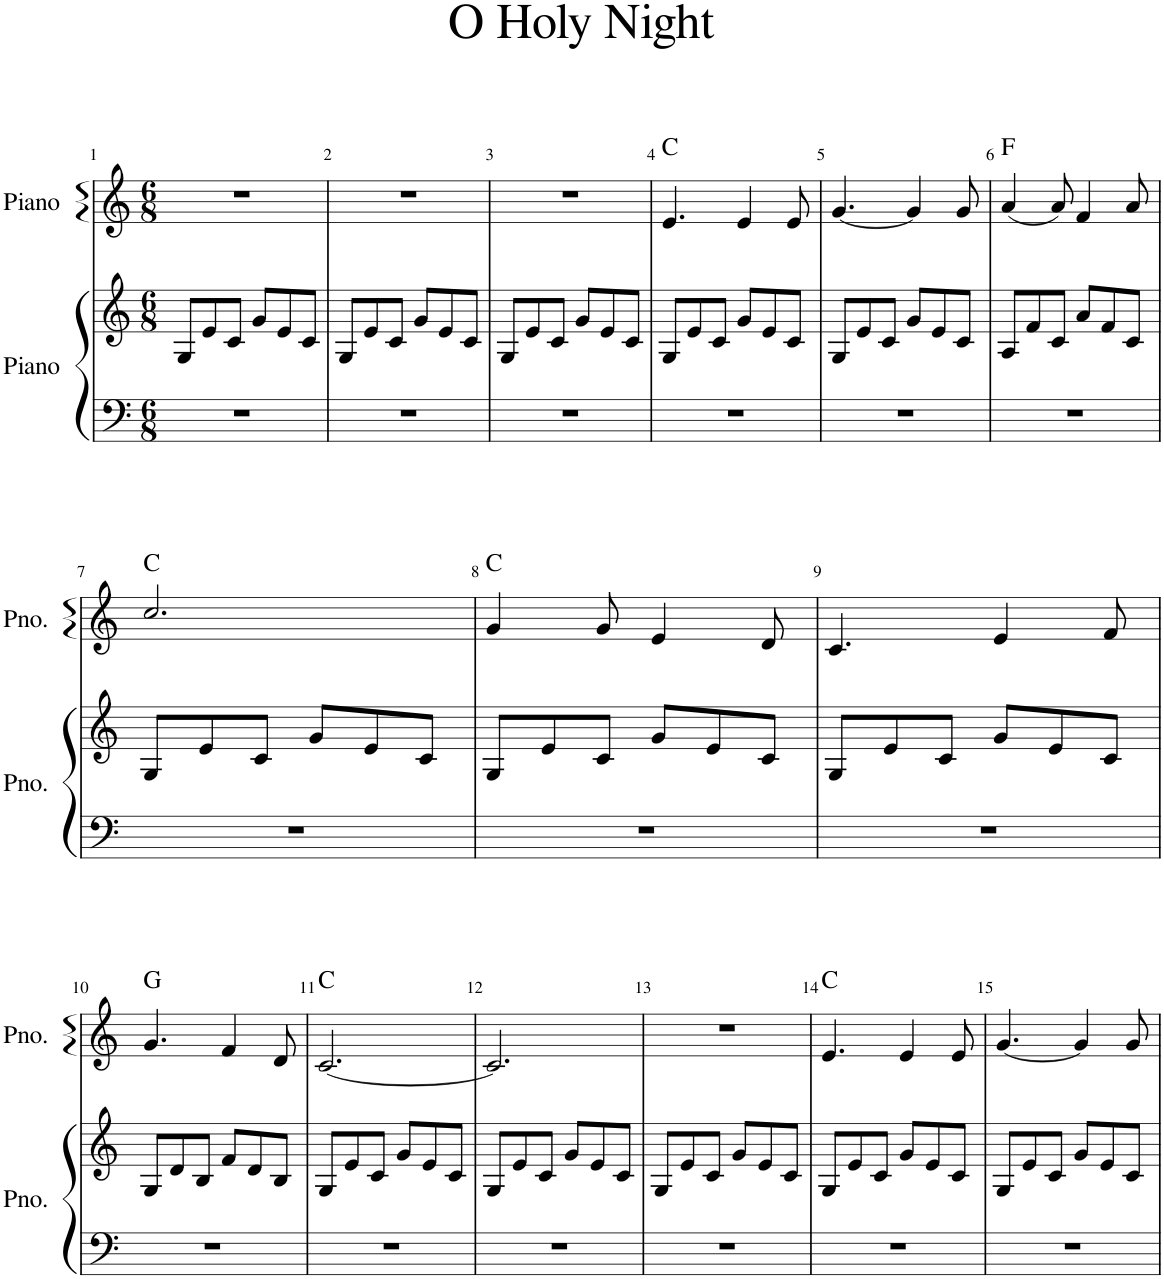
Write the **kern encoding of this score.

**kern	**kern	**kern	**harte
*part2	*part2	*part1	*part1
*staff3	*staff2	*staff1	*
*I"Piano	*	*I"Piano	*
*I'Pno.	*	*I'Pno.	*
*clefF4	*clefG2	*clefG2	*
*k[]	*k[]	*k[]	*
*M6/8	*M6/8	*M6/8	*
=1	=1	=1	=1
2.r	8G/L	2.r	.
.	8e/	.	.
.	8c/J	.	.
.	8g/L	.	.
.	8e/	.	.
.	8c/J	.	.
=2	=2	=2	=2
2.r	8G/L	2.r	.
.	8e/	.	.
.	8c/J	.	.
.	8g/L	.	.
.	8e/	.	.
.	8c/J	.	.
=3	=3	=3	=3
2.r	8G/L	2.r	.
.	8e/	.	.
.	8c/J	.	.
.	8g/L	.	.
.	8e/	.	.
.	8c/J	.	.
=4	=4	=4	=4
2.r	8G/L	4.e/	C:maj
.	8e/	.	.
.	8c/J	.	.
.	8g/L	4e/	.
.	8e/	.	.
.	8c/J	8e/	.
=5	=5	=5	=5
2.r	8G/L	[4.g/	.
.	8e/	.	.
.	8c/J	.	.
.	8g/L	4g/]	.
.	8e/	.	.
.	8c/J	8g/	.
=6	=6	=6	=6
2.r	8A/L	(4a/	F:maj
.	8f/	.	.
.	8c/J	8a/)	.
.	8a/L	4f/	.
.	8f/	.	.
.	8c/J	8a/	.
!!LO:LB:g=z
=7	=7	=7	=7
2.r	8G/L	2.cc/	C:maj
.	8e/	.	.
.	8c/J	.	.
.	8g/L	.	.
.	8e/	.	.
.	8c/J	.	.
=8	=8	=8	=8
2.r	8G/L	4g/	C:maj
.	8e/	.	.
.	8c/J	8g/	.
.	8g/L	4e/	.
.	8e/	.	.
.	8c/J	8d/	.
=9	=9	=9	=9
2.r	8G/L	4.c/	.
.	8e/	.	.
.	8c/J	.	.
.	8g/L	4e/	.
.	8e/	.	.
.	8c/J	8f/	.
!!LO:LB:g=z
=10	=10	=10	=10
2.r	8G/L	4.g/	G:maj
.	8d/	.	.
.	8B/J	.	.
.	8f/L	4f/	.
.	8d/	.	.
.	8B/J	8d/	.
=11	=11	=11	=11
2.r	8G/L	[2.c/	C:maj
.	8e/	.	.
.	8c/J	.	.
.	8g/L	.	.
.	8e/	.	.
.	8c/J	.	.
=12	=12	=12	=12
2.r	8G/L	2.c/]	.
.	8e/	.	.
.	8c/J	.	.
.	8g/L	.	.
.	8e/	.	.
.	8c/J	.	.
=13	=13	=13	=13
2.r	8G/L	2.r	.
.	8e/	.	.
.	8c/J	.	.
.	8g/L	.	.
.	8e/	.	.
.	8c/J	.	.
=14	=14	=14	=14
2.r	8G/L	4.e/	C:maj
.	8e/	.	.
.	8c/J	.	.
.	8g/L	4e/	.
.	8e/	.	.
.	8c/J	8e/	.
=15	=15	=15	=15
2.r	8G/L	[4.g/	.
.	8e/	.	.
.	8c/J	.	.
.	8g/L	4g/]	.
.	8e/	.	.
.	8c/J	8g/	.
=	=	=	=
*-	*-	*-	*-
